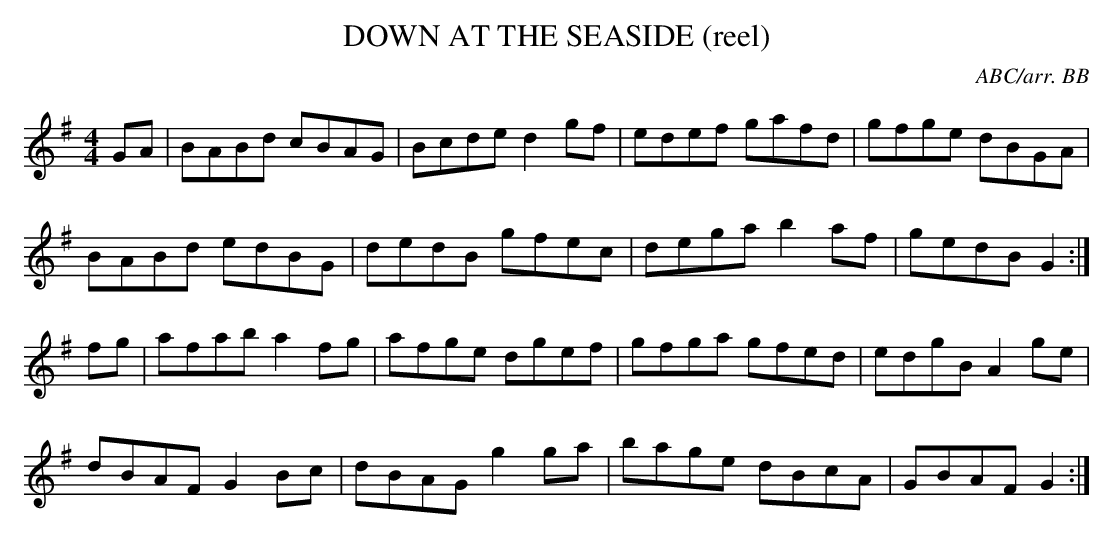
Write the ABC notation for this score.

X:1
T:DOWN AT THE SEASIDE (reel)
C:ABC/arr. BB
L:1/8
M:4/4
K:G
GA|BABd cBAG|Bcde d2gf|edef gafd|gfge dBGA|
BABd edBG|dedB gfec|dega b2af|gedB G2 :|
fg|afab a2fg|afge dgef|gfga gfed|edgB A2ge|
dBAF G2Bc|dBAG g2ga|bage dBcA|GBAF G2 :|
